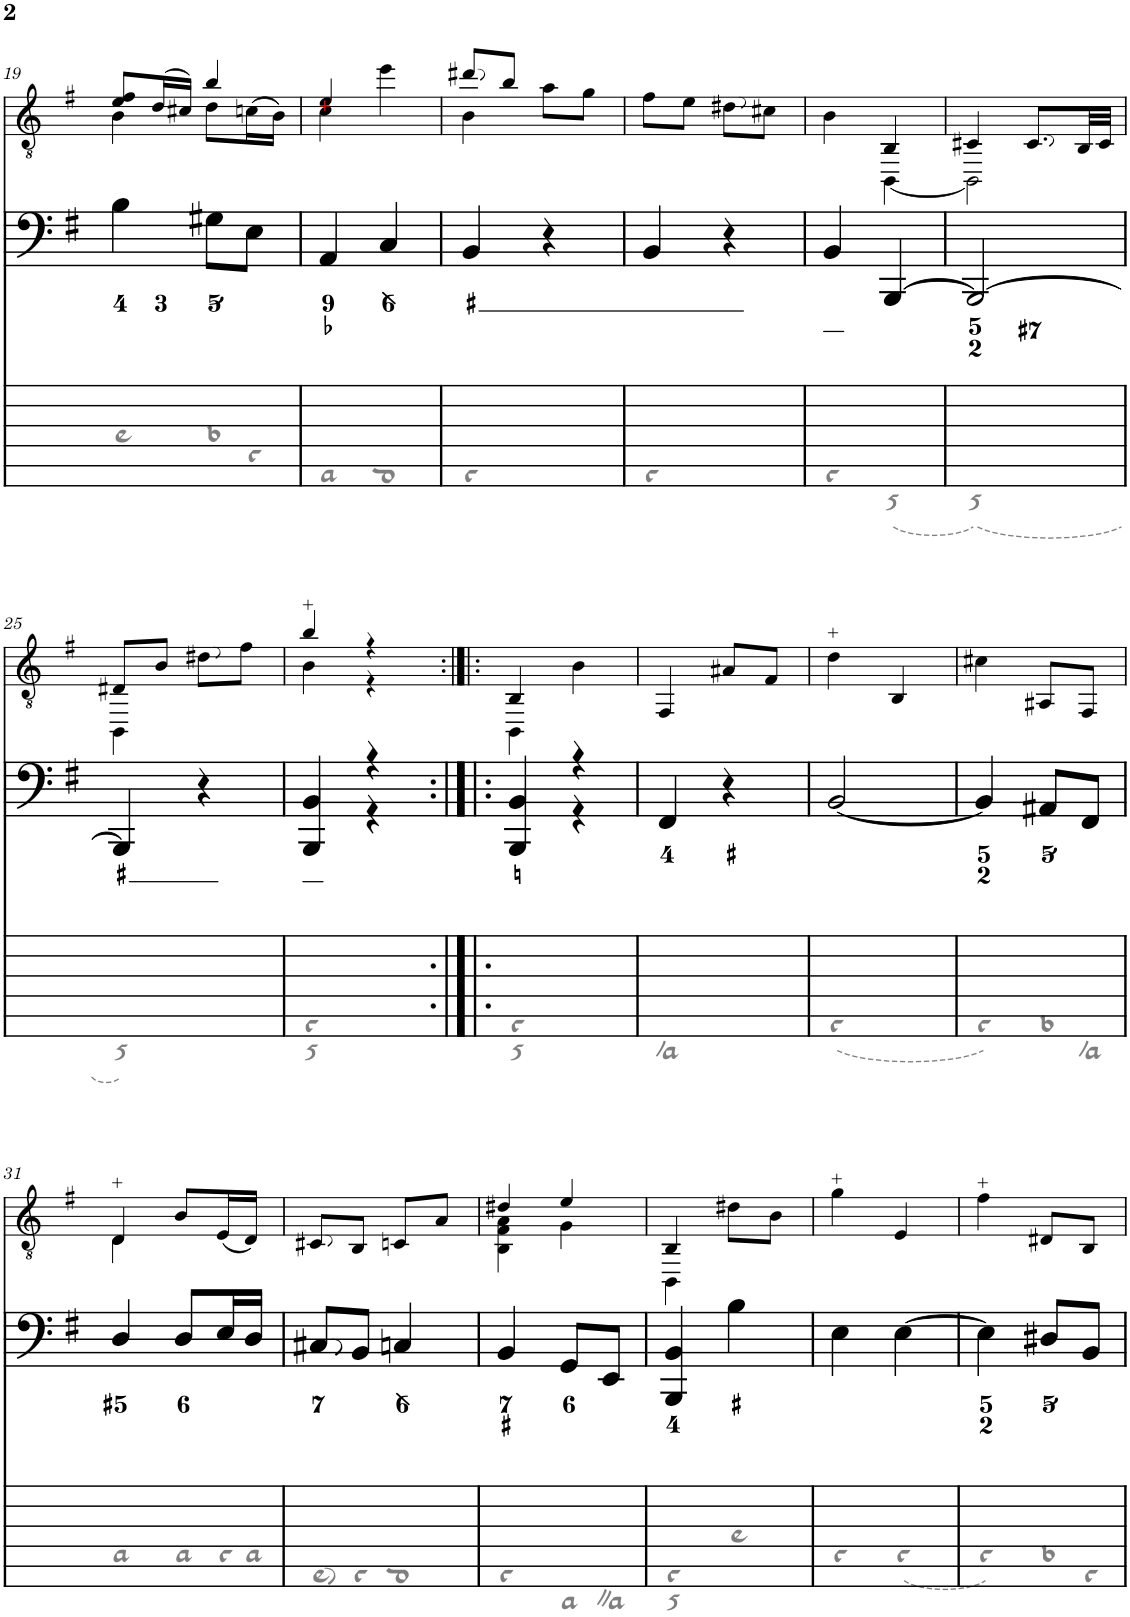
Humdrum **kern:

**kern	**kern	**kern
*part2	*part2	*part1
*staff3	*staff2	*staff1
*I"Theorba	*	*I"Viola da gamba
!!LO:PB:g=z
*	*clefF4	*clefGv2
*k[f#]	*k[f#]	*k[f#]
*M2/4	*M2/4	*M2/4
=19	=19	=19
*	*	*^
4Bi	4B\	8e/ 8f#/L	4B\
.	.	(16d/L	.
.	.	16c#X/JJ)	.
8G#XiL	8G#X\L	8d\L	4b/
8EiJ	8E\J	(16cn\L	.
.	.	16B\JJ)	.
=20	=20	=20	=20
4AAi	4AA/	4e/	4c\
4C-Xi	4C/	4ee\	4ryy
=21	=21	=21	=21
4BBi	4BB/	8dd#X/L	4B\
.	.	8b/J	.
4r	4r	8a\L	4ryy
.	.	8g\J	.
*	*	*v	*v
=22	=22	=22
4BBi	4BB/	8f#\L
.	.	8e\J
4r	4r	8d#X\L
.	.	8c#X\J
=23	=23	=23
*	*	*^
4BBi	4BB/	4B\	4ryy
!LO:T:dash	!	!	!
[<4BBBi	[>4BBB/	4BB/	[4BBB\
=24	=24	=24	=24
2BBBi_	2BBB/_	4C#X/	2BBB\]
.	.	8.C#/L	.
.	.	32BB/LL	.
.	.	32C#/JJJ	.
!!LO:LB:g=z	!!
=25	=25	=25	=25
4BBBi]	4BBB/]	8D#X/L	4BBB\
.	.	8B/J	.
4r	4r	8d#X\L	4ryy
.	.	8f#\J	.
=26	=26	=26	=26
*^	*^	*	*
4BBi	4BBBi	4BB/	4BBB/	4b/	4B\
4r	4r	4r	4r	4r	4r
=27:|!|:	=27:|!|:	=27:|!|:	=27:|!|:	=27:|!|:	=27:|!|:
4BBi	4BBBi	4BB/	4BBB/	4BB/	4BBB\
4r	4r	4r	4r	4B\	4ryy
*v	*v	*	*	*v	*v
*	*v	*v	*
=28	=28	=28
4FF#i	4FF#/	4FF#/
4r	4r	8A#X/L
.	.	8F#/J
=29	=29	=29
!LO:T:dash	!	!
[<2BBi	[<2BB/	4d\
.	.	4BB/
=30	=30	=30
4BBi]	4BB/]	4c#X\
8AA#iL	8AA#X/L	8AA#X/L
8FF#iJ	8FF#/J	8FF#/J
!!LO:LB:g=z
=31	=31	=31
*	*	*^
4Di	4D/	4D/	4D\
8DiL	8D/L	8B/L	4ryy
16EiL	16E/L	(16E/L	.
16DiJJ	16D/JJ	16D/JJ)	.
*	*	*v	*v
=32	=32	=32
8C#iL	8C#X/L	8C#X/L
8BBiJ	8BB/J	8BB/J
4C-Xi	4Cn/	8Cn/L
.	.	8A/J
=33	=33	=33
*	*	*^
4BBi	4BB/	4d#X/	4BB\ 4F#\ 4A\
8GGiL	8GG/L	4e/	4G\
8EEiJ	8EE/J	.	.
=34	=34	=34	=34
4BBBi 4BBi	4BBB/ 4BB/	4BB/	4BBB\
4Bi	4B\	8d#X\L	4ryy
.	.	8B\J	.
*	*	*v	*v
=35	=35	=35
4Ei	4E\	4g\
!LO:T:dash	!	!
[<4Ei	[4E\	4E/
=36	=36	=36
4Ei]	4E\]	4f#\
8D#XiL	8D#X/L	8D#X/L
8BBiJ	8BB/J	8BB/J
=	=	=
*-	*-	*-
